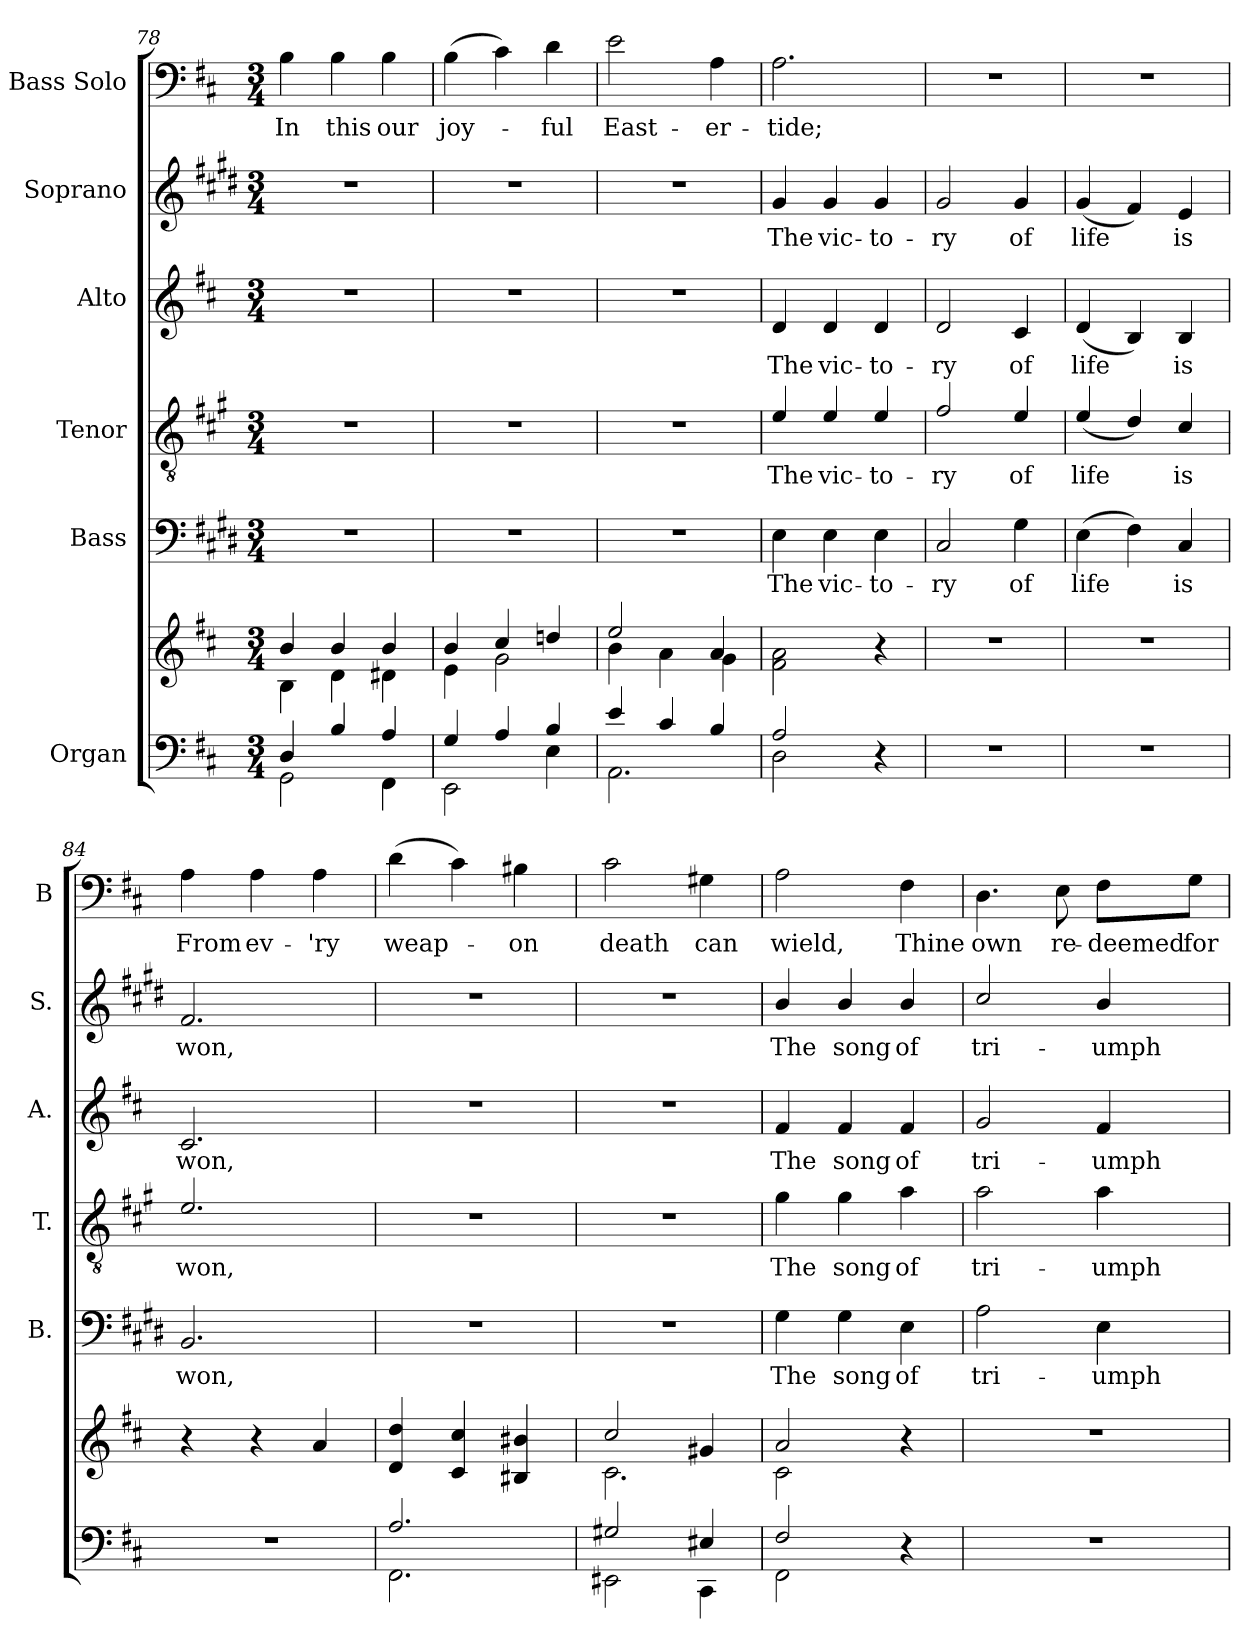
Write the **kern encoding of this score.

**kern	**kern	**kern	**text	**kern	**text	**kern	**text	**kern	**text	**kern	**text
*part6	*part6	*part5	*part5	*part4	*part4	*part3	*part3	*part2	*part2	*part1	*part1
*staff7	*staff6	*staff5	*staff5	*staff4	*staff4	*staff3	*staff3	*staff2	*staff2	*staff1	*staff1
*I"Organ	*	*I"Bass	*	*I"Tenor	*	*I"Alto	*	*I"Soprano	*	*I"Bass Solo	*
*	*	*I'B.	*	*I'T.	*	*I'A.	*	*I'S.	*	*I'B	*
*clefF4	*clefG2	*clefF4	*	*clefGv2	*	*clefG2	*	*clefG2	*	*clefF4	*
*	*	*ITrd1c2	*	*ITrd4c7	*	*	*	*ITrd1c2	*	*	*
*k[f#c#]	*k[f#c#]	*k[f#c#]	*	*k[f#c#]	*	*k[f#c#]	*	*k[f#c#]	*	*k[f#c#]	*
*D:	*D:	*D:	*	*D:	*	*D:	*	*D:	*	*D:	*
*M3/4	*M3/4	*M3/4	*	*M3/4	*	*M3/4	*	*M3/4	*	*M3/4	*
=78	=78	=78	=78	=78	=78	=78	=78	=78	=78	=78	=78
*^	*^	*	*	*	*	*	*	*	*	*	*
4D/	2GG\	4b/	4B\	2.r	.	2.r	.	2.r	.	2.r	.	4B\	In
4B/	.	4b/	4d\	.	.	.	.	.	.	.	.	4B\	this
4A/	4FF#\	4b/	4d#X\	.	.	.	.	.	.	.	.	4B\	our
=79	=79	=79	=79	=79	=79	=79	=79	=79	=79	=79	=79	=79	=79
4G/	2EE\	4b/	4e\	2.r	.	2.r	.	2.r	.	2.r	.	(>4B\	joy-
4A/	.	4cc#/	2g\	.	.	.	.	.	.	.	.	4c#\)	.
4B/	4E\	4ddn/	.	.	.	.	.	.	.	.	.	4d\	-ful
=80	=80	=80	=80	=80	=80	=80	=80	=80	=80	=80	=80	=80	=80
4e/	2.AA\	2ee/	4b\	2.r	.	2.r	.	2.r	.	2.r	.	2e\	East-
4c#/	.	.	4a\	.	.	.	.	.	.	.	.	.	.
4B/	.	4a/	4g\	.	.	.	.	.	.	.	.	4A\	-er-
*	*	*v	*v	*	*	*	*	*	*	*	*	*	*
!!LO:PB:g=z
=81	=81	=81	=81	=81	=81	=81	=81	=81	=81	=81	=81	=81
2A/	2D\	2f#\ 2a\	4D\	The	4A/	The	4d/	The	4f#/	The	2.A\	-tide;
.	.	.	4D\	vic-	4A/	vic-	4d/	vic-	4f#/	vic-	.	.
4r	4ryy	4r	4D\	-to-	4A/	-to-	4d/	-to-	4f#/	-to-	.	.
*v	*v	*	*	*	*	*	*	*	*	*	*	*
=82	=82	=82	=82	=82	=82	=82	=82	=82	=82	=82	=82
2.r	2.r	2BB/	-ry	2B/	-ry	2d/	-ry	2f#/	-ry	2.r	.
.	.	4F#\	of	4A/	of	4c#/	of	4f#/	of	.	.
=83	=83	=83	=83	=83	=83	=83	=83	=83	=83	=83	=83
2.r	2.r	(>4D\	life	(<4A/	life	(<4d/	life	(<4f#/	life	2.r	.
.	.	4E\)	.	4G/)	.	4B/)	.	4e/)	.	.	.
.	.	4BB/	is	4F#/	is	4B/	is	4d/	is	.	.
=84	=84	=84	=84	=84	=84	=84	=84	=84	=84	=84	=84
2.r	4r	2.AA/	won,	2.A/	won,	2.c#/	won,	2.e/	won,	4A\	From
.	4r	.	.	.	.	.	.	.	.	4A\	ev-
.	4a/	.	.	.	.	.	.	.	.	4A\	-'ry
=85	=85	=85	=85	=85	=85	=85	=85	=85	=85	=85	=85
*^	*	*	*	*	*	*	*	*	*	*	*
2.A/	2.FF#\	4d/ 4dd/	2.r	.	2.r	.	2.r	.	2.r	.	(4d\	weap-
.	.	4c#/ 4cc#/	.	.	.	.	.	.	.	.	4c#\)	.
.	.	4B#X/ 4b#X/	.	.	.	.	.	.	.	.	4B#X\	-on
!!LO:LB:g=z
=86	=86	=86	=86	=86	=86	=86	=86	=86	=86	=86	=86	=86
*	*	*^	*	*	*	*	*	*	*	*	*	*
2G#X/	2EE#X\	2cc#/	2.c#\	2.r	.	2.r	.	2.r	.	2.r	.	2c#\	death
4E#X/	4CC#\	4g#X/	.	.	.	.	.	.	.	.	.	4G#X\	can
=87	=87	=87	=87	=87	=87	=87	=87	=87	=87	=87	=87	=87	=87
2F#/	2FF#\	2a/	2c#\	4F#\	The	4c#\	The	4f#/	The	4a/	The	2A\	wield,
.	.	.	.	4F#\	song	4c#\	song	4f#/	song	4a/	song	.	.
4r	4ryy	4r	4ryy	4D\	of	4d\	of	4f#/	of	4a/	of	4F#\	Thine
*v	*v	*	*	*	*	*	*	*	*	*	*	*	*
*	*v	*v	*	*	*	*	*	*	*	*	*	*
=88	=88	=88	=88	=88	=88	=88	=88	=88	=88	=88	=88
2.r	2.r	2G\	tri-	2d\	tri-	2g/	tri-	2b/	tri-	4.D\	own
.	.	.	.	.	.	.	.	.	.	8E\	re-
.	.	4D\	-umph	4d\	-umph	4f#/	-umph	4a/	-umph	8F#\L	-deemed
.	.	.	.	.	.	.	.	.	.	8G\J	for
=	=	=	=	=	=	=	=	=	=	=	=
*-	*-	*-	*-	*-	*-	*-	*-	*-	*-	*-	*-
